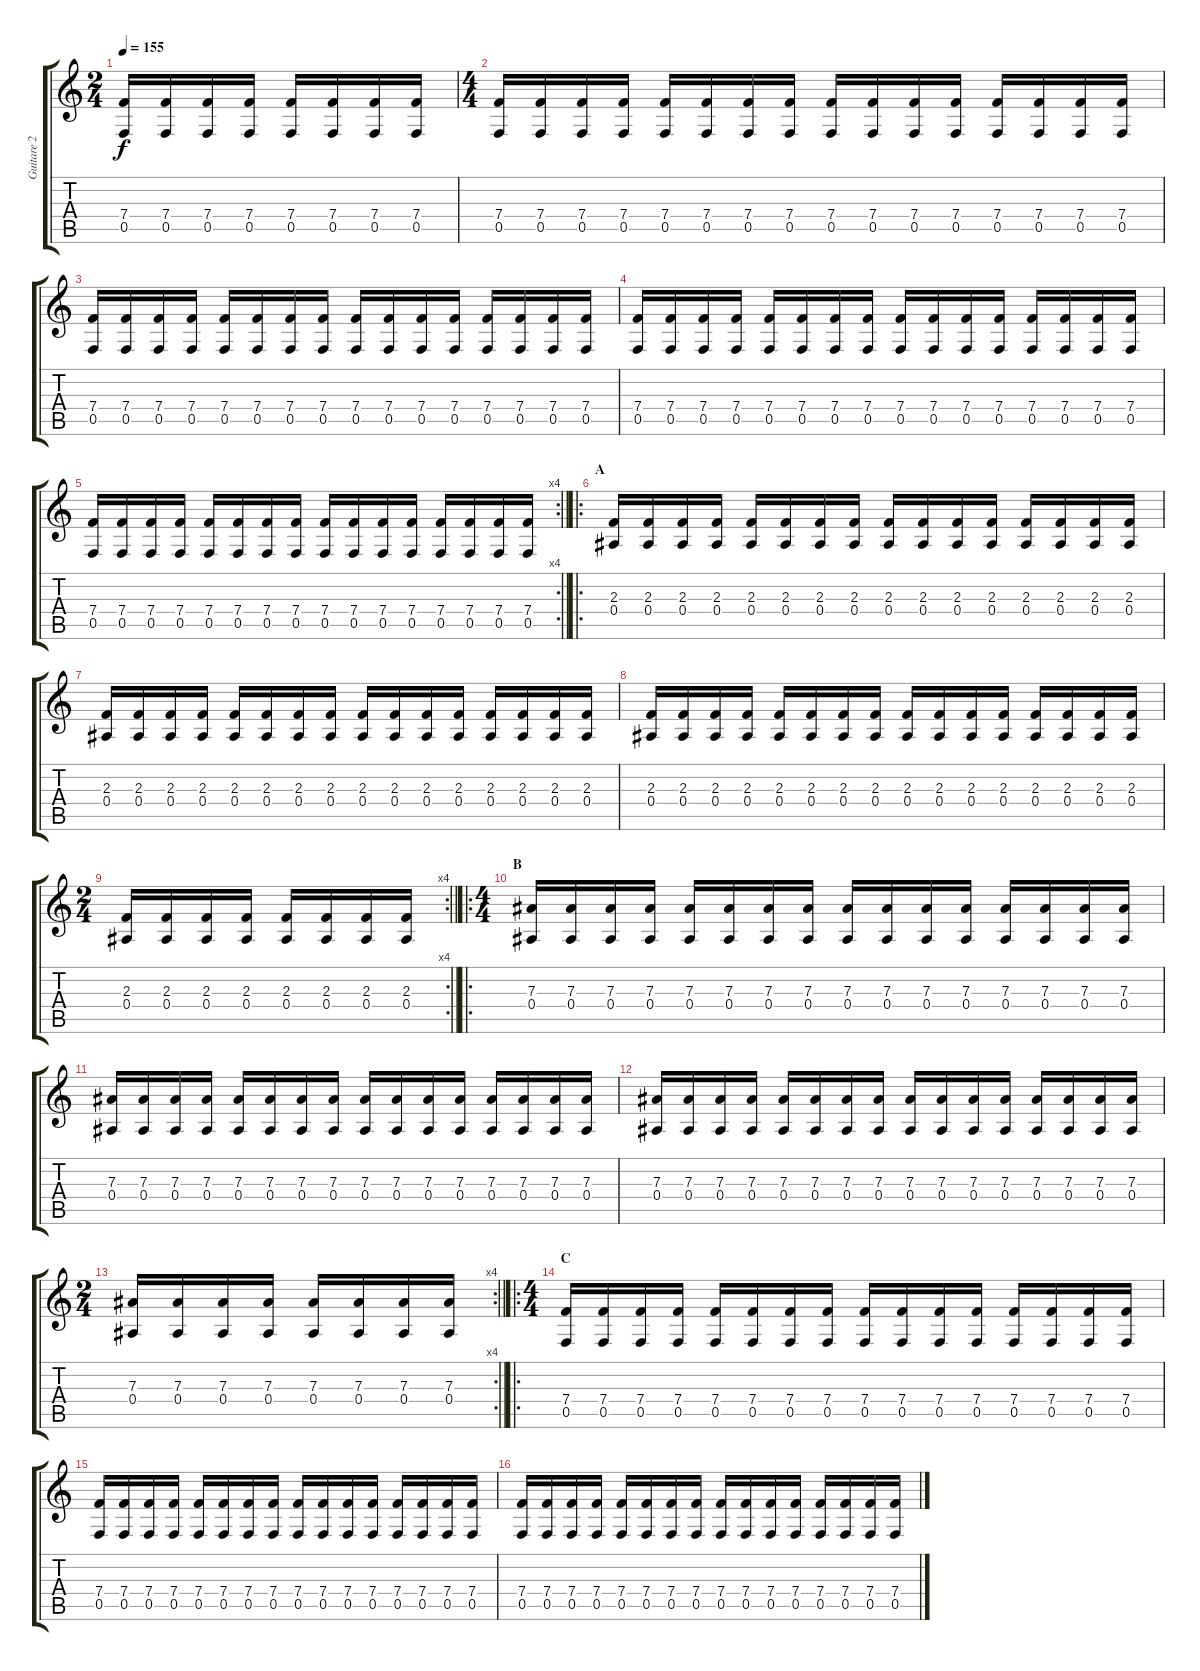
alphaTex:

\track ("Guitare 2" "Guitare 2") {instrument distortionguitar}
\staff {score tabs}
\tuning (C4 G3 Eb3 Bb2 F2 C2) {hide}
\ts (2 4)
\tempo 155
\clef g2
\ks c
(7.4 0.5).16{dy f} (7.4 0.5).16 (7.4 0.5).16 (7.4 0.5).16 (7.4 0.5).16 (7.4 0.5).16 (7.4 0.5).16 (7.4 0.5).16 |
\ts (4 4)
(7.4 0.5).16 (7.4 0.5).16 (7.4 0.5).16 (7.4 0.5).16 (7.4 0.5).16 (7.4 0.5).16 (7.4 0.5).16 (7.4 0.5).16 (7.4 0.5).16 (7.4 0.5).16 (7.4 0.5).16 (7.4 0.5).16 (7.4 0.5).16 (7.4 0.5).16 (7.4 0.5).16 (7.4 0.5).16 |
(7.4 0.5).16 (7.4 0.5).16 (7.4 0.5).16 (7.4 0.5).16 (7.4 0.5).16 (7.4 0.5).16 (7.4 0.5).16 (7.4 0.5).16 (7.4 0.5).16 (7.4 0.5).16 (7.4 0.5).16 (7.4 0.5).16 (7.4 0.5).16 (7.4 0.5).16 (7.4 0.5).16 (7.4 0.5).16 |
(7.4 0.5).16 (7.4 0.5).16 (7.4 0.5).16 (7.4 0.5).16 (7.4 0.5).16 (7.4 0.5).16 (7.4 0.5).16 (7.4 0.5).16 (7.4 0.5).16 (7.4 0.5).16 (7.4 0.5).16 (7.4 0.5).16 (7.4 0.5).16 (7.4 0.5).16 (7.4 0.5).16 (7.4 0.5).16 |
\rc 4
\barLineRight lightlight
(7.4 0.5).16 (7.4 0.5).16 (7.4 0.5).16 (7.4 0.5).16 (7.4 0.5).16 (7.4 0.5).16 (7.4 0.5).16 (7.4 0.5).16 (7.4 0.5).16 (7.4 0.5).16 (7.4 0.5).16 (7.4 0.5).16 (7.4 0.5).16 (7.4 0.5).16 (7.4 0.5).16 (7.4 0.5).16 |
\ro
\section ("" "A")
(2.3 0.4).16 (2.3 0.4).16 (2.3 0.4).16 (2.3 0.4).16 (2.3 0.4).16 (2.3 0.4).16 (2.3 0.4).16 (2.3 0.4).16 (2.3 0.4).16 (2.3 0.4).16 (2.3 0.4).16 (2.3 0.4).16 (2.3 0.4).16 (2.3 0.4).16 (2.3 0.4).16 (2.3 0.4).16 |
(2.3 0.4).16 (2.3 0.4).16 (2.3 0.4).16 (2.3 0.4).16 (2.3 0.4).16 (2.3 0.4).16 (2.3 0.4).16 (2.3 0.4).16 (2.3 0.4).16 (2.3 0.4).16 (2.3 0.4).16 (2.3 0.4).16 (2.3 0.4).16 (2.3 0.4).16 (2.3 0.4).16 (2.3 0.4).16 |
(2.3 0.4).16 (2.3 0.4).16 (2.3 0.4).16 (2.3 0.4).16 (2.3 0.4).16 (2.3 0.4).16 (2.3 0.4).16 (2.3 0.4).16 (2.3 0.4).16 (2.3 0.4).16 (2.3 0.4).16 (2.3 0.4).16 (2.3 0.4).16 (2.3 0.4).16 (2.3 0.4).16 (2.3 0.4).16 |
\rc 4
\ts (2 4)
\barLineRight lightlight
(2.3 0.4).16 (2.3 0.4).16 (2.3 0.4).16 (2.3 0.4).16 (2.3 0.4).16 (2.3 0.4).16 (2.3 0.4).16 (2.3 0.4).16 |
\ro
\ts (4 4)
\section ("" "B")
(7.3 0.4).16 (7.3 0.4).16 (7.3 0.4).16 (7.3 0.4).16 (7.3 0.4).16 (7.3 0.4).16 (7.3 0.4).16 (7.3 0.4).16 (7.3 0.4).16 (7.3 0.4).16 (7.3 0.4).16 (7.3 0.4).16 (7.3 0.4).16 (7.3 0.4).16 (7.3 0.4).16 (7.3 0.4).16 |
(7.3 0.4).16 (7.3 0.4).16 (7.3 0.4).16 (7.3 0.4).16 (7.3 0.4).16 (7.3 0.4).16 (7.3 0.4).16 (7.3 0.4).16 (7.3 0.4).16 (7.3 0.4).16 (7.3 0.4).16 (7.3 0.4).16 (7.3 0.4).16 (7.3 0.4).16 (7.3 0.4).16 (7.3 0.4).16 |
(7.3 0.4).16 (7.3 0.4).16 (7.3 0.4).16 (7.3 0.4).16 (7.3 0.4).16 (7.3 0.4).16 (7.3 0.4).16 (7.3 0.4).16 (7.3 0.4).16 (7.3 0.4).16 (7.3 0.4).16 (7.3 0.4).16 (7.3 0.4).16 (7.3 0.4).16 (7.3 0.4).16 (7.3 0.4).16 |
\rc 4
\ts (2 4)
\barLineRight lightlight
(7.3 0.4).16 (7.3 0.4).16 (7.3 0.4).16 (7.3 0.4).16 (7.3 0.4).16 (7.3 0.4).16 (7.3 0.4).16 (7.3 0.4).16 |
\ro
\ts (4 4)
\section ("" "C")
(7.4 0.5).16 (7.4 0.5).16 (7.4 0.5).16 (7.4 0.5).16 (7.4 0.5).16 (7.4 0.5).16 (7.4 0.5).16 (7.4 0.5).16 (7.4 0.5).16 (7.4 0.5).16 (7.4 0.5).16 (7.4 0.5).16 (7.4 0.5).16 (7.4 0.5).16 (7.4 0.5).16 (7.4 0.5).16 |
(7.4 0.5).16 (7.4 0.5).16 (7.4 0.5).16 (7.4 0.5).16 (7.4 0.5).16 (7.4 0.5).16 (7.4 0.5).16 (7.4 0.5).16 (7.4 0.5).16 (7.4 0.5).16 (7.4 0.5).16 (7.4 0.5).16 (7.4 0.5).16 (7.4 0.5).16 (7.4 0.5).16 (7.4 0.5).16 |
(7.4 0.5).16 (7.4 0.5).16 (7.4 0.5).16 (7.4 0.5).16 (7.4 0.5).16 (7.4 0.5).16 (7.4 0.5).16 (7.4 0.5).16 (7.4 0.5).16 (7.4 0.5).16 (7.4 0.5).16 (7.4 0.5).16 (7.4 0.5).16 (7.4 0.5).16 (7.4 0.5).16 (7.4 0.5).16
